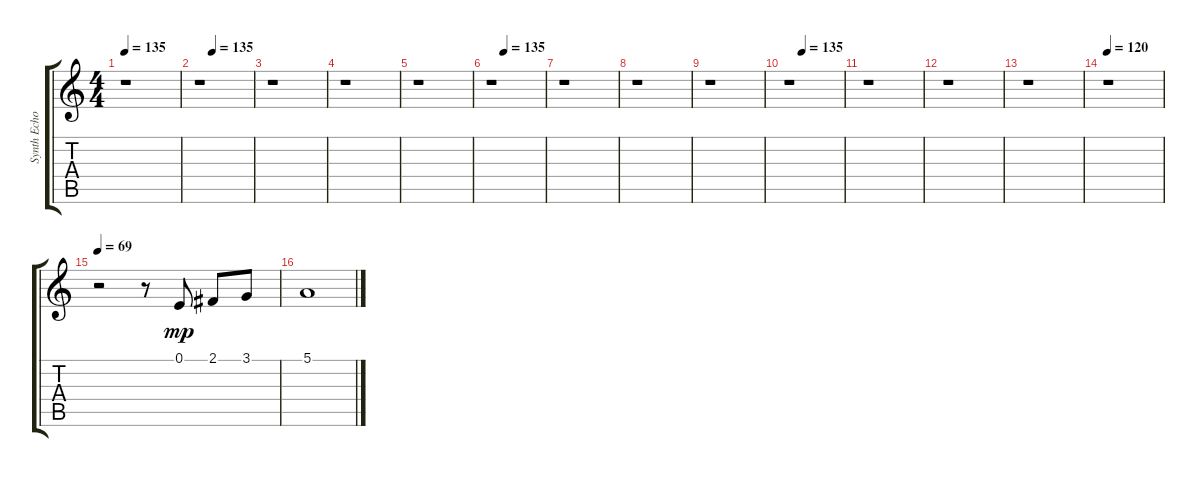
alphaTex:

\track ("Synth Echo 2" "Synth Echo") {instrument synthstrings2}
\staff {score tabs}
\tuning (E4 B3 G3 D3 A2 E2) {hide}
\ts (4 4)
\tempo 135
\clef g2
\ks c
r.1{dy f} |
\tempo (135 0.25)
r.1 |
r.1 |
r.1 |
r.1 |
\tempo (135 0.25)
r.1 |
r.1 |
r.1 |
r.1 |
\tempo (135 0.25)
r.1 |
r.1 |
r.1 |
r.1 |
\tempo 120
r.1 |
\tempo 69
r.2 r.8 0.1.8{dy mp} 2.1.8 3.1.8 |
5.1.1
